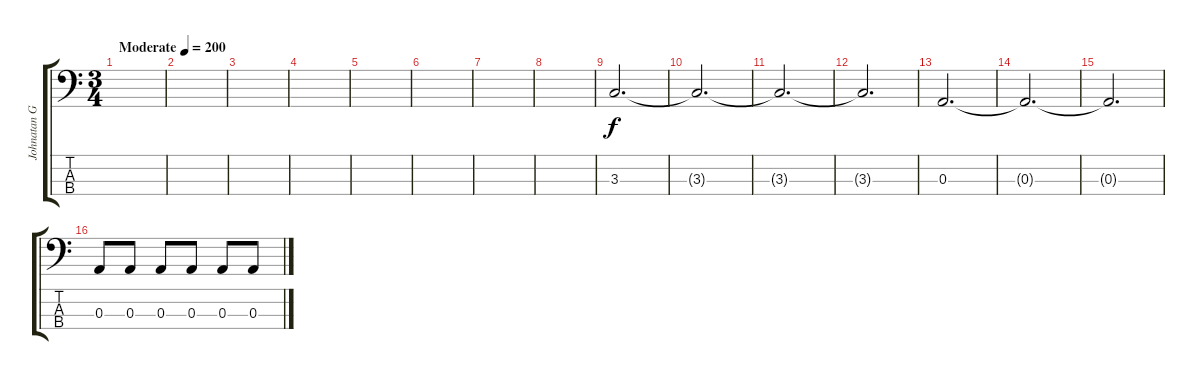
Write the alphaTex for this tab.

\track ("Johnatan Gallant" "Johnatan G") {instrument electricbassfinger}
\staff {score tabs}
\tuning (G2 D2 A1 D1) {hide}
\ts (3 4)
\tempo (200 "Moderate")
\clef f4
\ks c
|
|
|
|
|
|
|
|
3.3.2{d} |
3.3{t}.2{d} |
3.3{t}.2{d} |
3.3{t}.2{d} |
0.3.2{d} |
0.3{t}.2{d} |
0.3{t}.2{d} |
0.3.8 0.3.8 0.3.8 0.3.8 0.3.8 0.3.8
